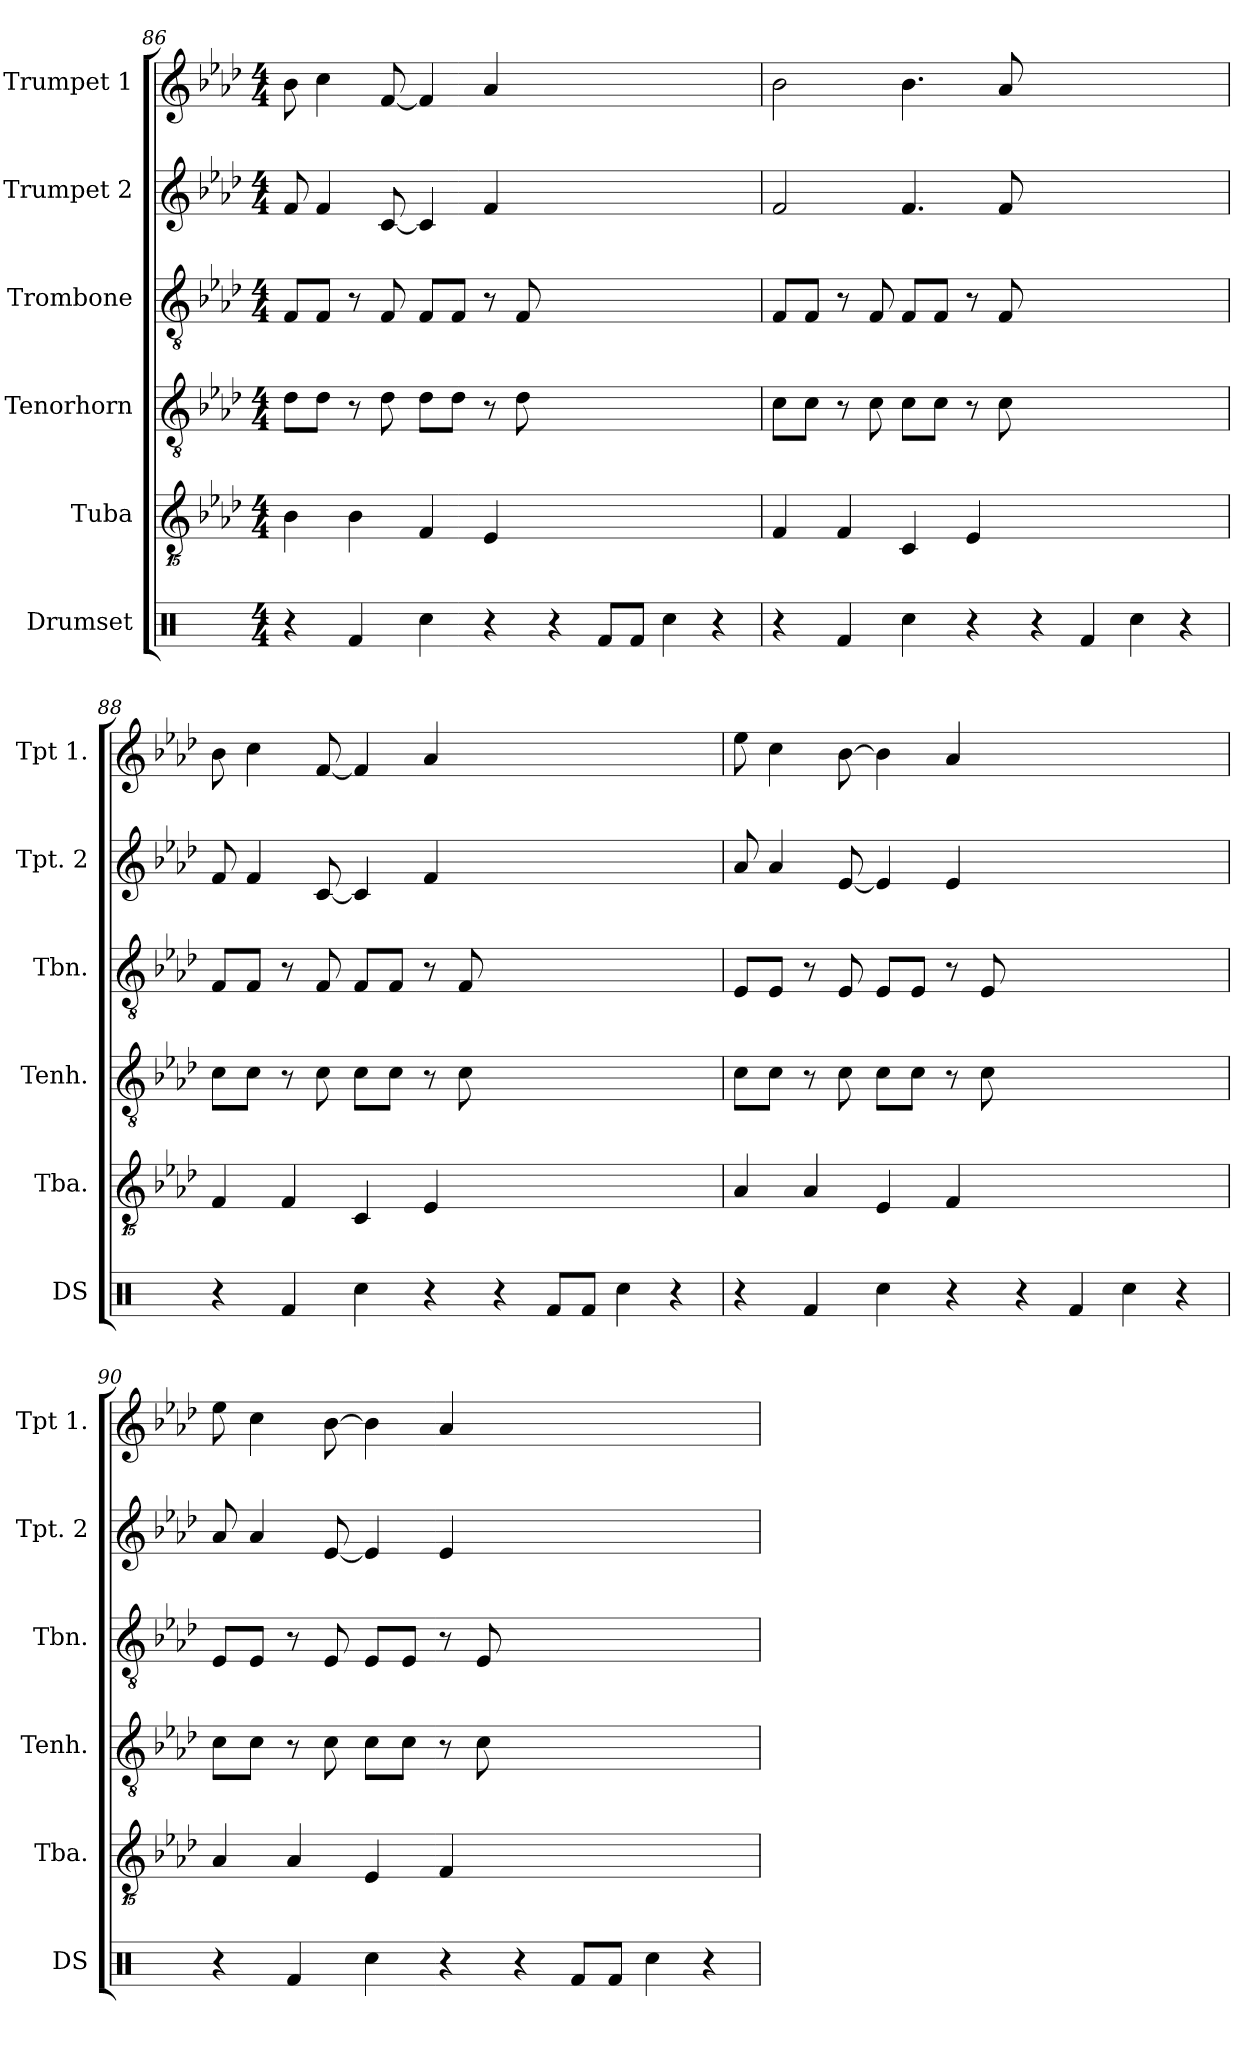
**kern	**kern	**kern	**kern	**kern	**kern
*part6	*part5	*part4	*part3	*part2	*part1
*staff6	*staff5	*staff4	*staff3	*staff2	*staff1
*I"Drumset	*I"Tuba	*I"Tenorhorn	*I"Trombone	*I"Trumpet 2	*I"Trumpet 1
*I'DS	*I'Tba.	*I'Tenh.	*I'Tbn.	*I'Tpt. 2	*I'Tpt 1.
*clefX	*clefGvv2	*clefGv2	*clefGv2	*clefG2	*clefG2
*k[]	*k[b-e-a-d-]	*k[b-e-a-d-]	*k[b-e-a-d-]	*k[b-e-a-d-]	*k[b-e-a-d-]
*M4/4	*M4/4	*M4/4	*M4/4	*M4/4	*M4/4
=86	=86	=86	=86	=86	=86
4r	4BB-	8d-L	8FL	8f	8b-
.	.	8d-J	8FJ	4f	4cc
4Rf	4BB-	8r	8r	.	.
.	.	8d-	8F	[8c	[8f
4Rcc	4FF	8d-L	8FL	4c]	4f]
.	.	8d-J	8FJ	.	.
4r	4EE-	8r	8r	4f	4a-
.	.	8d-	8F	.	.
4r	1ryy	1ryy	1ryy	1ryy	1ryy
8RfL	.	.	.	.	.
8RfJ	.	.	.	.	.
4Rcc	.	.	.	.	.
4r	.	.	.	.	.
=87	=87	=87	=87	=87	=87
4r	4FF	8cL	8FL	2f	2b-
.	.	8cJ	8FJ	.	.
4Rf	4FF	8r	8r	.	.
.	.	8c	8F	.	.
4Rcc	4CC	8cL	8FL	4.f	4.b-
.	.	8cJ	8FJ	.	.
4r	4EE-	8r	8r	.	.
.	.	8c	8F	8f	8a-
4r	1ryy	1ryy	1ryy	1ryy	1ryy
4Rf	.	.	.	.	.
4Rcc	.	.	.	.	.
4r	.	.	.	.	.
=88	=88	=88	=88	=88	=88
4r	4FF	8cL	8FL	8f	8b-
.	.	8cJ	8FJ	4f	4cc
4Rf	4FF	8r	8r	.	.
.	.	8c	8F	[8c	[8f
4Rcc	4CC	8cL	8FL	4c]	4f]
.	.	8cJ	8FJ	.	.
4r	4EE-	8r	8r	4f	4a-
.	.	8c	8F	.	.
4r	1ryy	1ryy	1ryy	1ryy	1ryy
8RfL	.	.	.	.	.
8RfJ	.	.	.	.	.
4Rcc	.	.	.	.	.
4r	.	.	.	.	.
=89	=89	=89	=89	=89	=89
4r	4AA-	8cL	8E-L	8a-	8ee-
.	.	8cJ	8E-J	4a-	4cc
4Rf	4AA-	8r	8r	.	.
.	.	8c	8E-	[8e-	[8b-
4Rcc	4EE-	8cL	8E-L	4e-]	4b-]
.	.	8cJ	8E-J	.	.
4r	4FF	8r	8r	4e-	4a-
.	.	8c	8E-	.	.
4r	1ryy	1ryy	1ryy	1ryy	1ryy
4Rf	.	.	.	.	.
4Rcc	.	.	.	.	.
4r	.	.	.	.	.
=90	=90	=90	=90	=90	=90
4r	4AA-	8cL	8E-L	8a-	8ee-
.	.	8cJ	8E-J	4a-	4cc
4Rf	4AA-	8r	8r	.	.
.	.	8c	8E-	[8e-	[8b-
4Rcc	4EE-	8cL	8E-L	4e-]	4b-]
.	.	8cJ	8E-J	.	.
4r	4FF	8r	8r	4e-	4a-
.	.	8c	8E-	.	.
4r	1ryy	1ryy	1ryy	1ryy	1ryy
8RfL	.	.	.	.	.
8RfJ	.	.	.	.	.
4Rcc	.	.	.	.	.
4r	.	.	.	.	.
=	=	=	=	=	=
*-	*-	*-	*-	*-	*-
